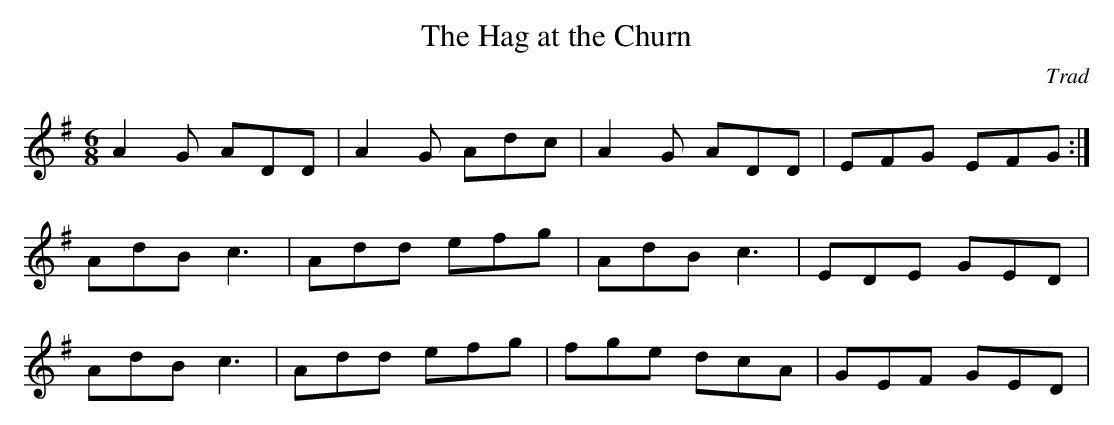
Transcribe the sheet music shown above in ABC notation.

X:1
T:Hag at the Churn, The
C:Trad
M:6/8
L:1/8
K:G
A2G ADD|A2G Adc|A2G ADD|EFG EFG:|!
AdB c3|Add efg|AdB c3|EDE GED|!
AdB c3|Add efg|fge dcA|GEF GED|!
